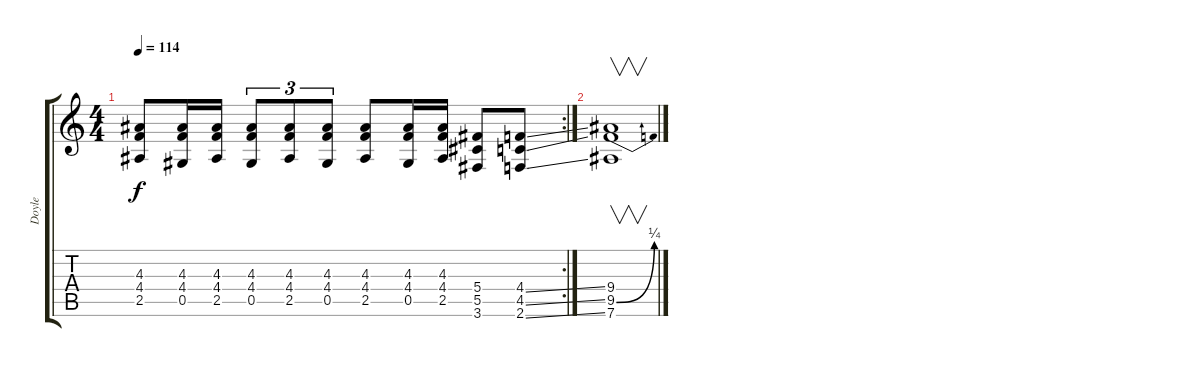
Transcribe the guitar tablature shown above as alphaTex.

\track ("Doyle" "Doyle") {instrument overdrivenguitar}
\staff {score tabs}
\tuning (Eb4 Bb3 Gb3 Db3 Ab2 Eb2) {hide}
\rc 2
\ts (4 4)
\tempo 114
\clef g2
\ks c
(4.3 4.4 2.5).8{dy f} (4.3 4.4 0.5).16 (4.3 4.4 2.5).16 (4.3 4.4 0.5).8{tu (3 2)} (4.3 4.4 2.5).8{tu (3 2)} (4.3 4.4 0.5).8{tu (3 2)} (4.3 4.4 2.5).8 (4.3 4.4 0.5).16 (4.3 4.4 2.5).16 (5.4 5.5 3.6).8 (4.4{ss} 4.5{ss} 2.6{ss}).8 |
(9.4 9.5{be (bend 0 0 60 1)} 7.6).1{v}
